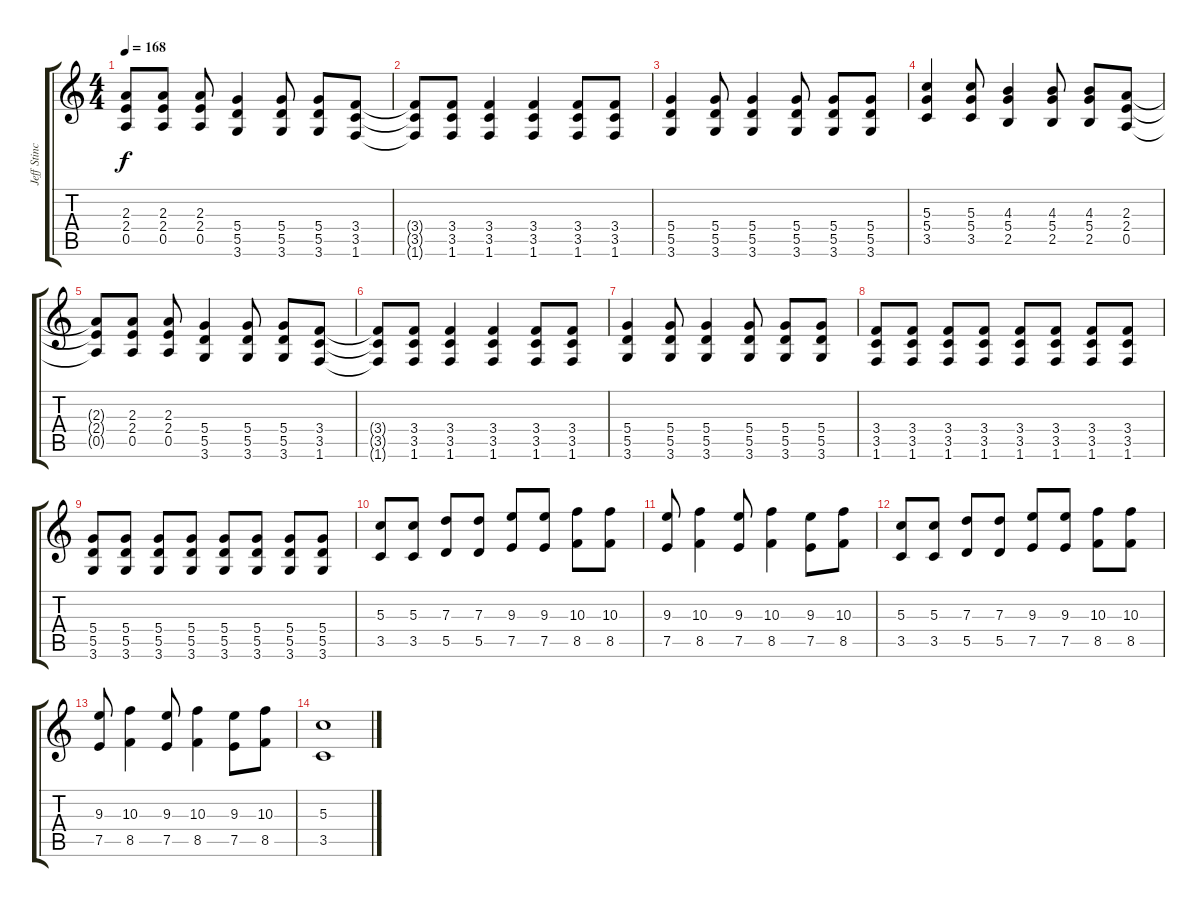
\track ("Jeff Stinco" "Jeff Stinc") {instrument distortionguitar}
\staff {score tabs}
\tuning (E4 B3 G3 D3 A2 E2) {hide}
\ts (4 4)
\tempo 168
\clef g2
\ks c
(2.3{t} 2.4{t} 0.5{t}).8{dy f} (2.3 2.4 0.5).8 (2.3 2.4 0.5).8 (5.4 5.5 3.6).4 (5.4 5.5 3.6).8 (5.4 5.5 3.6).8 (3.4 3.5 1.6).8 |
(3.4{t} 3.5{t} 1.6{t}).8 (3.4 3.5 1.6).8 (3.4 3.5 1.6).4 (3.4 3.5 1.6).4 (3.4 3.5 1.6).8 (3.4 3.5 1.6).8 |
(5.4 5.5 3.6).4 (5.4 5.5 3.6).8 (5.4 5.5 3.6).4 (5.4 5.5 3.6).8 (5.4 5.5 3.6).8 (5.4 5.5 3.6).8 |
(5.3 5.4 3.5).4 (5.3 5.4 3.5).8 (4.3 5.4 2.5).4 (4.3 5.4 2.5).8 (4.3 5.4 2.5).8 (2.3 2.4 0.5).8 |
(2.3{t} 2.4{t} 0.5{t}).8 (2.3 2.4 0.5).8 (2.3 2.4 0.5).8 (5.4 5.5 3.6).4 (5.4 5.5 3.6).8 (5.4 5.5 3.6).8 (3.4 3.5 1.6).8 |
(3.4{t} 3.5{t} 1.6{t}).8 (3.4 3.5 1.6).8 (3.4 3.5 1.6).4 (3.4 3.5 1.6).4 (3.4 3.5 1.6).8 (3.4 3.5 1.6).8 |
(5.4 5.5 3.6).4 (5.4 5.5 3.6).8 (5.4 5.5 3.6).4 (5.4 5.5 3.6).8 (5.4 5.5 3.6).8 (5.4 5.5 3.6).8 |
(3.4 3.5 1.6).8 (3.4 3.5 1.6).8 (3.4 3.5 1.6).8 (3.4 3.5 1.6).8 (3.4 3.5 1.6).8 (3.4 3.5 1.6).8 (3.4 3.5 1.6).8 (3.4 3.5 1.6).8 |
(5.4 5.5 3.6).8 (5.4 5.5 3.6).8 (5.4 5.5 3.6).8 (5.4 5.5 3.6).8 (5.4 5.5 3.6).8 (5.4 5.5 3.6).8 (5.4 5.5 3.6).8 (5.4 5.5 3.6).8 |
(5.3 3.5).8 (5.3 3.5).8 (7.3 5.5).8 (7.3 5.5).8 (9.3 7.5).8 (9.3 7.5).8 (10.3 8.5).8 (10.3 8.5).8 |
(9.3 7.5).8 (10.3 8.5).4 (9.3 7.5).8 (10.3 8.5).4 (9.3 7.5).8 (10.3 8.5).8 |
(5.3 3.5).8 (5.3 3.5).8 (7.3 5.5).8 (7.3 5.5).8 (9.3 7.5).8 (9.3 7.5).8 (10.3 8.5).8 (10.3 8.5).8 |
(9.3 7.5).8 (10.3 8.5).4 (9.3 7.5).8 (10.3 8.5).4 (9.3 7.5).8 (10.3 8.5).8 |
(5.3 3.5).1
